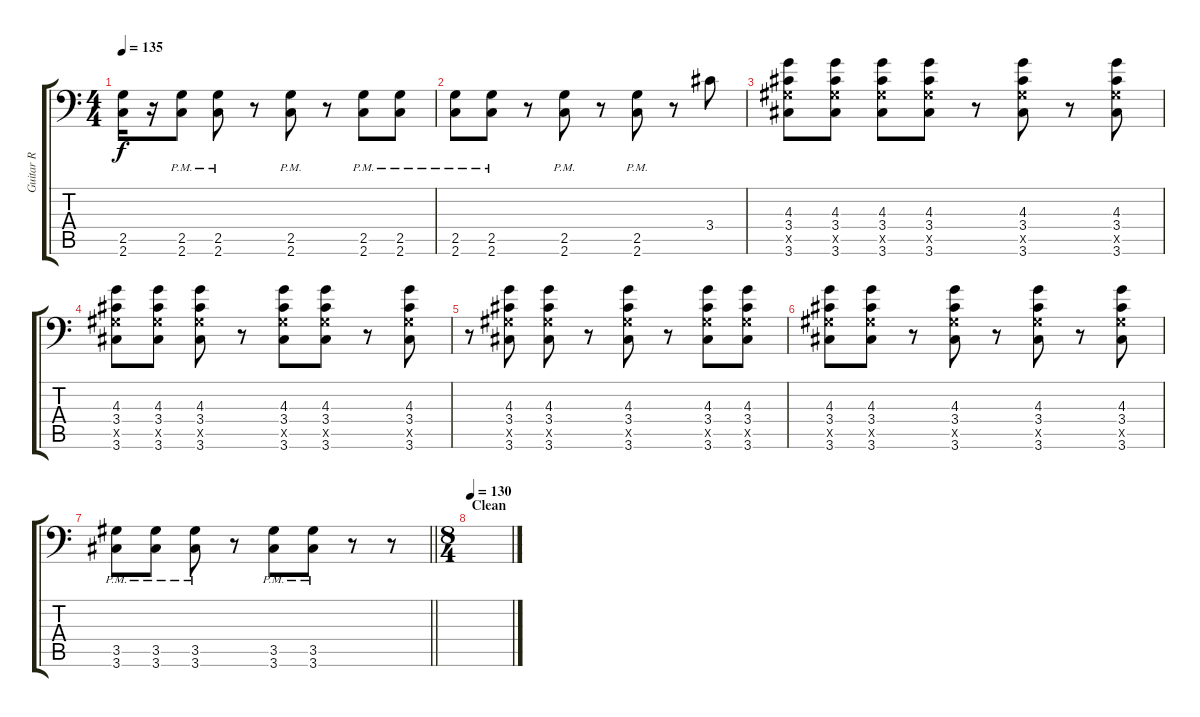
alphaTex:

\track ("Guitar R" "Guitar R") {instrument distortionguitar}
\staff {score tabs}
\tuning (C4 G3 Eb3 Bb2 F2 Bb1) {hide}
\ts (4 4)
\tempo 135
\clef f4
\ks c
(2.5{t} 2.6{t}).16{dy f} r.16 (2.5{pm} 2.6{pm}).8 (2.5{pm} 2.6{pm}).8 r.8 (2.5{pm} 2.6{pm}).8 r.8 (2.5{pm} 2.6{pm}).8 (2.5{pm} 2.6{pm}).8 |
(2.5{pm} 2.6{pm}).8 (2.5{pm} 2.6{pm}).8 r.8 (2.5{pm} 2.6{pm}).8 r.8 (2.5{pm} 2.6{pm}).8 r.8 3.4.8 |
(4.3 3.4 3.5{x} 3.6).8 (4.3 3.4 3.5{x} 3.6).8 (4.3 3.4 3.5{x} 3.6).8 (4.3 3.4 3.5{x} 3.6).8 r.8 (4.3 3.4 3.5{x} 3.6).8 r.8 (4.3 3.4 3.5{x} 3.6).8 |
(4.3 3.4 3.5{x} 3.6).8 (4.3 3.4 3.5{x} 3.6).8 (4.3 3.4 3.5{x} 3.6).8 r.8 (4.3 3.4 3.5{x} 3.6).8 (4.3 3.4 3.5{x} 3.6).8 r.8 (4.3 3.4 3.5{x} 3.6).8 |
r.8 (4.3 3.4 3.5{x} 3.6).8 (4.3 3.4 3.5{x} 3.6).8 r.8 (4.3 3.4 3.5{x} 3.6).8 r.8 (4.3 3.4 3.5{x} 3.6).8 (4.3 3.4 3.5{x} 3.6).8 |
(4.3 3.4 3.5{x} 3.6).8 (4.3 3.4 3.5{x} 3.6).8 r.8 (4.3 3.4 3.5{x} 3.6).8 r.8 (4.3 3.4 3.5{x} 3.6).8 r.8 (4.3 3.4 3.5{x} 3.6).8 |
\barLineRight lightlight
(3.5{pm} 3.6{pm}).8 (3.5{pm} 3.6{pm}).8 (3.5{pm} 3.6{pm}).8 r.8 (3.5{pm} 3.6{pm}).8 (3.5{pm} 3.6{pm}).8 r.8 r.8 |
\ts (8 4)
\section ("" "Clean")
\tempo 130
